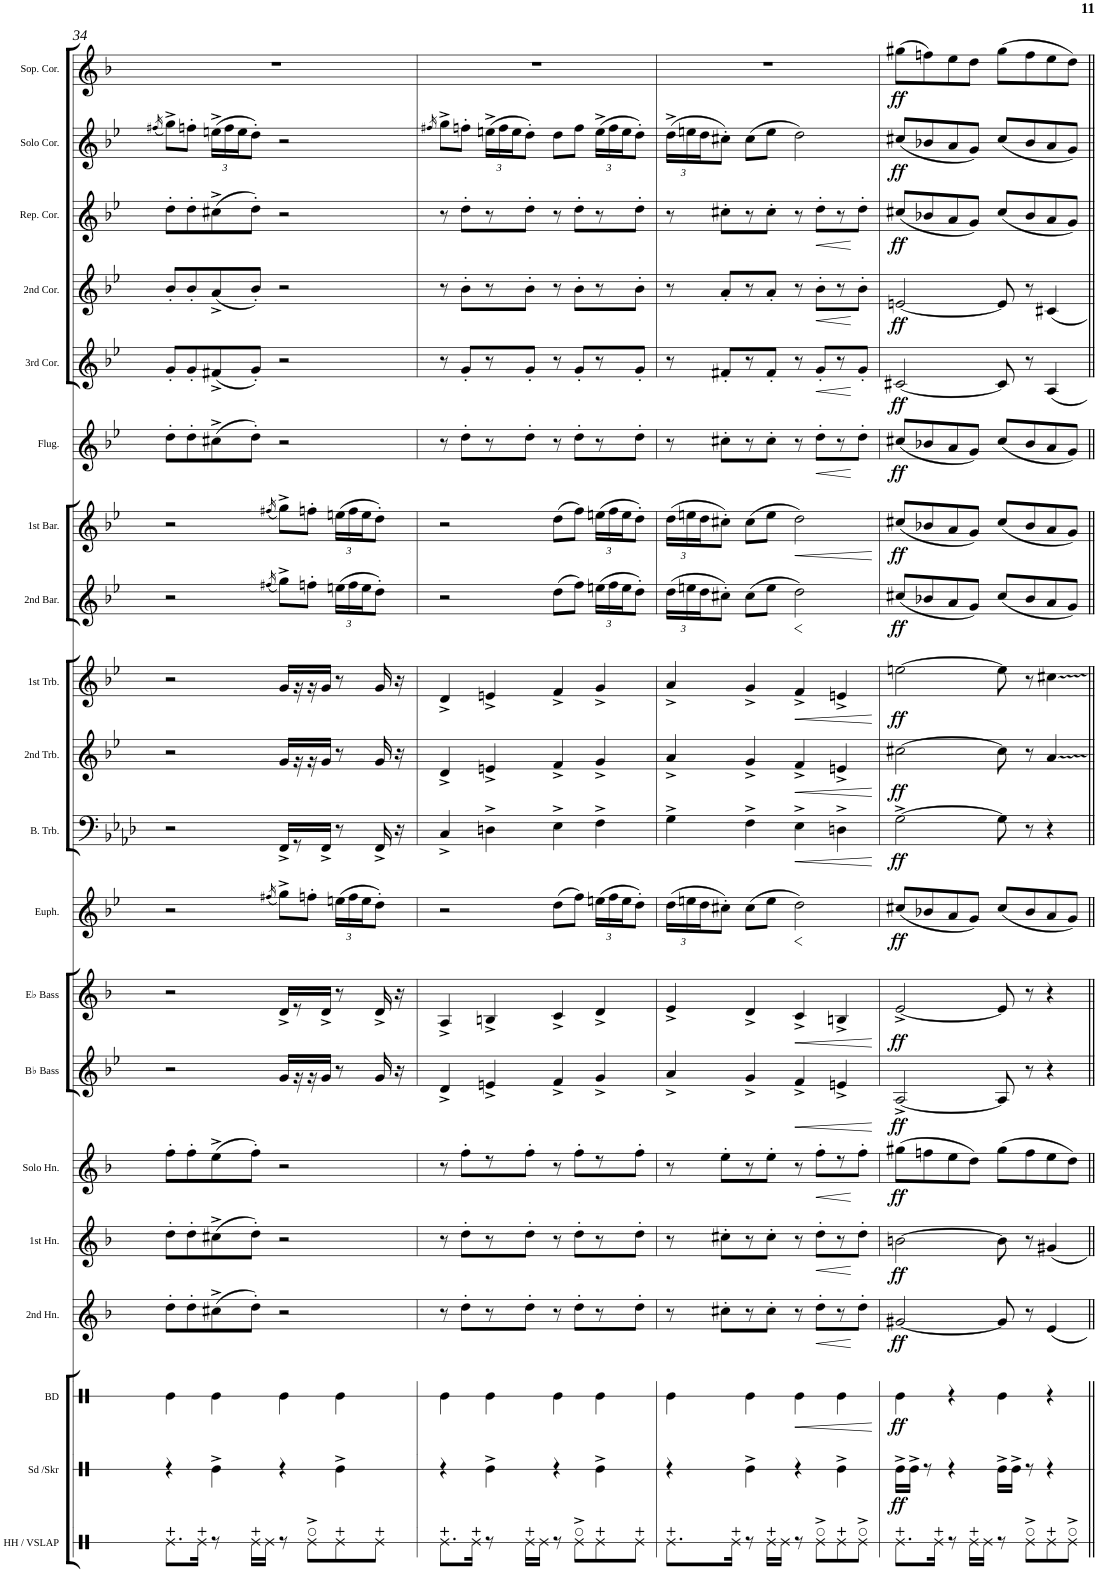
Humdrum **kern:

**kern	**kern	**dynam	**kern	**dynam	**kern	**dynam	**kern	**dynam	**kern	**dynam	**kern	**dynam	**kern	**dynam	**kern	**dynam	**kern	**dynam	**kern	**dynam	**kern	**dynam	**kern	**dynam	**kern	**dynam	**kern	**dynam	**kern	**dynam	**kern	**dynam	**kern	**dynam	**kern	**dynam	**kern	**dynam
*part20	*part19	*part19	*part18	*part18	*part17	*part17	*part16	*part16	*part15	*part15	*part14	*part14	*part13	*part13	*part12	*part12	*part11	*part11	*part10	*part10	*part9	*part9	*part8	*part8	*part7	*part7	*part6	*part6	*part5	*part5	*part4	*part4	*part3	*part3	*part2	*part2	*part1	*part1
*staff20	*staff19	*staff19	*staff18	*staff18	*staff17	*staff17	*staff16	*staff16	*staff15	*staff15	*staff14	*staff14	*staff13	*staff13	*staff12	*staff12	*staff11	*staff11	*staff10	*staff10	*staff9	*staff9	*staff8	*staff8	*staff7	*staff7	*staff6	*staff6	*staff5	*staff5	*staff4	*staff4	*staff3	*staff3	*staff2	*staff2	*staff1	*staff1
*I"Hi-Hat Cymbal / Vibraslap	*I"Snare Drum / Shaker	*	*I"Bass Drum	*	*I"2nd Horn	*	*I"1st Horn	*	*I"Solo Horn	*	*I"Bb Bass	*	*I"Eb Bass	*	*I"Euphonium	*	*I"Bass Trombone	*	*I"2nd Trombone	*	*I"1st Trombone	*	*I"2nd Baritone	*	*I"1st Baritone	*	*I"Flugelhorn	*	*I"3rd Cornet	*	*I"2nd Cornet	*	*I"Repiano Cornet	*	*I"Solo Cornet	*	*I"Soprano Cornet	*
*I'HH / VSLAP	*I'Sd /Skr	*	*I'BD	*	*I'2nd Hn.	*	*I'1st Hn.	*	*I'Solo Hn.	*	*I'Bb Bass	*	*I'Eb Bass	*	*I'Euph.	*	*I'B. Trb.	*	*I'2nd Trb.	*	*I'1st Trb.	*	*I'2nd Bar.	*	*I'1st Bar.	*	*I'Flug.	*	*I'3rd Cor.	*	*I'2nd Cor.	*	*I'Rep. Cor.	*	*I'Solo Cor.	*	*I'Sop. Cor.	*
!!LO:PB:g=z
*clefX	*clefX	*	*clefX	*	*clefG2	*	*clefG2	*	*clefG2	*	*clefG2	*	*clefG2	*	*clefG2	*	*clefF4	*	*clefG2	*	*clefG2	*	*clefG2	*	*clefG2	*	*clefG2	*	*clefG2	*	*clefG2	*	*clefG2	*	*clefG2	*	*clefG2	*
*	*	*	*	*	*Trd5c9	*	*Trd5c9	*	*Trd5c9	*	*Trd15c26	*	*Trd12c21	*	*Trd8c14	*	*	*	*Trd8c14	*	*Trd8c14	*	*Trd8c14	*	*Trd8c14	*	*Trd1c2	*	*Trd1c2	*	*Trd1c2	*	*Trd1c2	*	*Trd1c2	*	*Trd-2c-3	*
*k[b-e-a-d-]	*k[b-e-a-d-]	*	*k[b-e-a-d-]	*	*k[b-]	*	*k[b-]	*	*k[b-]	*	*k[b-e-]	*	*k[b-]	*	*k[b-e-]	*	*k[b-e-a-d-]	*	*k[b-e-]	*	*k[b-e-]	*	*k[b-e-]	*	*k[b-e-]	*	*k[b-e-]	*	*k[b-e-]	*	*k[b-e-]	*	*k[b-e-]	*	*k[b-e-]	*	*k[b-]	*
*A-:	*A-:	*	*A-:	*	*F:	*	*F:	*	*F:	*	*B-:	*	*F:	*	*B-:	*	*A-:	*	*B-:	*	*B-:	*	*B-:	*	*B-:	*	*B-:	*	*B-:	*	*B-:	*	*B-:	*	*B-:	*	*F:	*
*M4/4	*M4/4	*	*M4/4	*	*M4/4	*	*M4/4	*	*M4/4	*	*M4/4	*	*M4/4	*	*M4/4	*	*M4/4	*	*M4/4	*	*M4/4	*	*M4/4	*	*M4/4	*	*M4/4	*	*M4/4	*	*M4/4	*	*M4/4	*	*M4/4	*	*M4/4	*
=34	=34	=34	=34	=34	=34	=34	=34	=34	=34	=34	=34	=34	=34	=34	=34	=34	=34	=34	=34	=34	=34	=34	=34	=34	=34	=34	=34	=34	=34	=34	=34	=34	=34	=34	=34	=34	=34	=34
.	.	.	.	.	.	.	.	.	.	.	.	.	.	.	.	.	.	.	.	.	.	.	.	.	.	.	.	.	.	.	.	.	.	.	(<16qff#X/	.	.	.
8.Re\L	4r	.	4Re\	.	8dd'>\L	.	8dd'>\L	.	8ff'>\L	.	2r	.	2r	.	2r	.	2r	.	2r	.	2r	.	2r	.	2r	.	8dd'>\L	.	8g'</L	.	8b-'</L	.	8dd'>\L	.	8gg^>\L)	.	1r	.
.	.	.	.	.	8dd'>\	.	8dd'>\	.	8ff'>\	.	.	.	.	.	.	.	.	.	.	.	.	.	.	.	.	.	8dd'>\	.	8g'</	.	8b-'</	.	8dd'>\	.	8ffn'>\J	.	.	.
16Re\Jk	.	.	.	.	.	.	.	.	.	.	.	.	.	.	.	.	.	.	.	.	.	.	.	.	.	.	.	.	.	.	.	.	.	.	.	.	.	.
*	*	*	*	*	*	*	*	*	*	*	*	*	*	*	*	*	*	*	*	*	*	*	*	*	*	*	*	*	*	*	*	*	*	*	*Xbrackettup	*	*	*
8r	4Re^\	.	4Re\	.	(>8cc#X^>\	.	(>8cc#X^>\	.	(>8ee^>\	.	.	.	.	.	.	.	.	.	.	.	.	.	.	.	.	.	(>8cc#X^>\	.	(<8f#X^</	.	(<8a^</	.	(>8cc#X^>\	.	(>24een^>\LL	.	.	.
.	.	.	.	.	.	.	.	.	.	.	.	.	.	.	.	.	.	.	.	.	.	.	.	.	.	.	.	.	.	.	.	.	.	.	24ff\	.	.	.
.	.	.	.	.	.	.	.	.	.	.	.	.	.	.	.	.	.	.	.	.	.	.	.	.	.	.	.	.	.	.	.	.	.	.	24ee\J	.	.	.
16Re\LL	.	.	.	.	8dd'>\J)	.	8dd'>\J)	.	8ff'>\J)	.	.	.	.	.	.	.	.	.	.	.	.	.	.	.	.	.	8dd'>\J)	.	8g'</J)	.	8b-'</J)	.	8dd'>\J)	.	8dd'>\J)	.	.	.
16Re\JJ	.	.	.	.	.	.	.	.	.	.	.	.	.	.	.	.	.	.	.	.	.	.	.	.	.	.	.	.	.	.	.	.	.	.	.	.	.	.
.	.	.	.	.	.	.	.	.	.	.	.	.	.	.	(<16qff#X/	.	.	.	.	.	.	.	(<16qff#X/	.	(<16qff#X/	.	.	.	.	.	.	.	.	.	.	.	.	.
8r	4r	.	4Re\	.	2r	.	2r	.	2r	.	16g/LL	.	16d^</KL	.	8gg^>\L)	.	16FF^</KL	.	16g/LL	.	16g/LL	.	8gg^>\L)	.	8gg^>\L)	.	2r	.	2r	.	2r	.	2r	.	2r	.	.	.
.	.	.	.	.	.	.	.	.	.	.	16r	.	8r	.	.	.	8r	.	16r	.	16r	.	.	.	.	.	.	.	.	.	.	.	.	.	.	.	.	.
8Re^\L	.	.	.	.	.	.	.	.	.	.	16r	.	.	.	8ffn'>\J	.	.	.	16r	.	16r	.	8ffn'>\J	.	8ffn'>\J	.	.	.	.	.	.	.	.	.	.	.	.	.
.	.	.	.	.	.	.	.	.	.	.	16g/JJ	.	16d^</Jk	.	.	.	16FF^</Jk	.	16g/JJ	.	16g/JJ	.	.	.	.	.	.	.	.	.	.	.	.	.	.	.	.	.
*	*	*	*	*	*	*	*	*	*	*	*	*	*	*	*Xbrackettup	*	*	*	*	*	*	*	*Xbrackettup	*	*Xbrackettup	*	*	*	*	*	*	*	*	*	*	*	*	*
8Re\	4Re^\	.	4Re\	.	.	.	.	.	.	.	8r	.	8r	.	(>24een\LL	.	8r	.	8r	.	8r	.	(>24een\LL	.	(>24een\LL	.	.	.	.	.	.	.	.	.	.	.	.	.
.	.	.	.	.	.	.	.	.	.	.	.	.	.	.	24ff\	.	.	.	.	.	.	.	24ff\	.	24ff\	.	.	.	.	.	.	.	.	.	.	.	.	.
.	.	.	.	.	.	.	.	.	.	.	.	.	.	.	24ee\J	.	.	.	.	.	.	.	24ee\J	.	24ee\J	.	.	.	.	.	.	.	.	.	.	.	.	.
8Re\J	.	.	.	.	.	.	.	.	.	.	16g/	.	16d^</	.	8dd'>\J)	.	16FF^</	.	16g/	.	16g/	.	8dd'>\J)	.	8dd'>\J)	.	.	.	.	.	.	.	.	.	.	.	.	.
.	.	.	.	.	.	.	.	.	.	.	16r	.	16r	.	.	.	16r	.	16r	.	16r	.	.	.	.	.	.	.	.	.	.	.	.	.	.	.	.	.
=35	=35	=35	=35	=35	=35	=35	=35	=35	=35	=35	=35	=35	=35	=35	=35	=35	=35	=35	=35	=35	=35	=35	=35	=35	=35	=35	=35	=35	=35	=35	=35	=35	=35	=35	=35	=35	=35	=35
.	.	.	.	.	.	.	.	.	.	.	.	.	.	.	.	.	.	.	.	.	.	.	.	.	.	.	.	.	.	.	.	.	.	.	16qff#X/	.	.	.
8.Re\L	4r	.	4Re\	.	8r	.	8r	.	8r	.	4d^</	.	4A^</	.	2r	.	4C^</	.	4d^</	.	4d^</	.	2r	.	2r	.	8r	.	8r	.	8r	.	8r	.	8gg^>\L	.	1r	.
.	.	.	.	.	8dd'>\L	.	8dd'>\L	.	8ff'>\L	.	.	.	.	.	.	.	.	.	.	.	.	.	.	.	.	.	8dd'>\L	.	8g'</L	.	8b-'>\L	.	8dd'>\L	.	8ffn'>\J	.	.	.
16Re\Jk	.	.	.	.	.	.	.	.	.	.	.	.	.	.	.	.	.	.	.	.	.	.	.	.	.	.	.	.	.	.	.	.	.	.	.	.	.	.
8r	4Re^\	.	4Re\	.	8r	.	8r	.	8r	.	4en^</	.	4Bn^</	.	.	.	4Dn^>\	.	4en^</	.	4en^</	.	.	.	.	.	8r	.	8r	.	8r	.	8r	.	(>24een^>\LL	.	.	.
.	.	.	.	.	.	.	.	.	.	.	.	.	.	.	.	.	.	.	.	.	.	.	.	.	.	.	.	.	.	.	.	.	.	.	24ff\	.	.	.
.	.	.	.	.	.	.	.	.	.	.	.	.	.	.	.	.	.	.	.	.	.	.	.	.	.	.	.	.	.	.	.	.	.	.	24ee\J	.	.	.
16Re\LL	.	.	.	.	8dd'>\J	.	8dd'>\J	.	8ff'>\J	.	.	.	.	.	.	.	.	.	.	.	.	.	.	.	.	.	8dd'>\J	.	8g'</J	.	8b-'>\J	.	8dd'>\J	.	8dd'>\J)	.	.	.
16Re\JJ	.	.	.	.	.	.	.	.	.	.	.	.	.	.	.	.	.	.	.	.	.	.	.	.	.	.	.	.	.	.	.	.	.	.	.	.	.	.
8r	4r	.	4Re\	.	8r	.	8r	.	8r	.	4f^</	.	4c^</	.	(>8dd\L	.	4E-^>\	.	4f^</	.	4f^</	.	(>8dd\L	.	(>8dd\L	.	8r	.	8r	.	8r	.	8r	.	8dd\L	.	.	.
8Re^\L	.	.	.	.	8dd'>\L	.	8dd'>\L	.	8ff'>\L	.	.	.	.	.	8ff\J)	.	.	.	.	.	.	.	8ff\J)	.	8ff\J)	.	8dd'>\L	.	8g'</L	.	8b-'>\L	.	8dd'>\L	.	8ff\J	.	.	.
8Re\	4Re^\	.	4Re\	.	8r	.	8r	.	8r	.	4g^</	.	4d^</	.	(>24een\LL	.	4F^>\	.	4g^</	.	4g^</	.	(>24een\LL	.	(>24een\LL	.	8r	.	8r	.	8r	.	8r	.	(>24ee^>\LL	.	.	.
.	.	.	.	.	.	.	.	.	.	.	.	.	.	.	24ff\	.	.	.	.	.	.	.	24ff\	.	24ff\	.	.	.	.	.	.	.	.	.	24ff\	.	.	.
.	.	.	.	.	.	.	.	.	.	.	.	.	.	.	24ee\J	.	.	.	.	.	.	.	24ee\J	.	24ee\J	.	.	.	.	.	.	.	.	.	24ee\J	.	.	.
8Re\J	.	.	.	.	8dd'>\J	.	8dd'>\J	.	8ff'>\J	.	.	.	.	.	8dd'>\J)	.	.	.	.	.	.	.	8dd'>\J)	.	8dd'>\J)	.	8dd'>\J	.	8g'</J	.	8b-'>\J	.	8dd'>\J	.	8dd'>\J)	.	.	.
=36	=36	=36	=36	=36	=36	=36	=36	=36	=36	=36	=36	=36	=36	=36	=36	=36	=36	=36	=36	=36	=36	=36	=36	=36	=36	=36	=36	=36	=36	=36	=36	=36	=36	=36	=36	=36	=36	=36
8.Re\L	4r	.	4Re\	.	8r	.	8r	.	8r	.	4a^</	.	4e^</	.	(>24dd\LL	.	4G^>\	.	4a^</	.	4a^</	.	(>24dd\LL	.	(>24dd\LL	.	8r	.	8r	.	8r	.	8r	.	(>24dd^>\LL	.	1r	.
.	.	.	.	.	.	.	.	.	.	.	.	.	.	.	24een\	.	.	.	.	.	.	.	24een\	.	24een\	.	.	.	.	.	.	.	.	.	24een\	.	.	.
.	.	.	.	.	.	.	.	.	.	.	.	.	.	.	24dd\J	.	.	.	.	.	.	.	24dd\J	.	24dd\J	.	.	.	.	.	.	.	.	.	24dd\J	.	.	.
.	.	.	.	.	8cc#X'>\L	.	8cc#X'>\L	.	8ee'>\L	.	.	.	.	.	8cc#X'>\J)	.	.	.	.	.	.	.	8cc#X'>\J)	.	8cc#X'>\J)	.	8cc#X'>\L	.	8f#X'</L	.	8a'</L	.	8cc#X'>\L	.	8cc#X'>\J)	.	.	.
16Re\Jk	.	.	.	.	.	.	.	.	.	.	.	.	.	.	.	.	.	.	.	.	.	.	.	.	.	.	.	.	.	.	.	.	.	.	.	.	.	.
8r	4Re^\	.	4Re\	.	8r	.	8r	.	8r	.	4g^</	.	4d^</	.	(>8cc#\L	.	4F^>\	.	4g^</	.	4g^</	.	(>8cc#\L	.	(>8cc#\L	.	8r	.	8r	.	8r	.	8r	.	(>8cc#\L	.	.	.
16Re\LL	.	.	.	.	8cc#'>\J	.	8cc#'>\J	.	8ee'>\J	.	.	.	.	.	8ee\J	.	.	.	.	.	.	.	8ee\J	.	8ee\J	.	8cc#'>\J	.	8f#'</J	.	8a'</J	.	8cc#'>\J	.	8ee\J	.	.	.
16Re\JJ	.	.	.	.	.	.	.	.	.	.	.	.	.	.	.	.	.	.	.	.	.	.	.	.	.	.	.	.	.	.	.	.	.	.	.	.	.	.
!	!	!	!	!LO:HP:b	!	!	!	!	!	!	!	!	!	!	!	!	!	!LO:HP:b	!	!LO:HP:b	!	!LO:HP:b	!	!	!	!LO:HP:b	!	!	!	!	!	!	!	!	!	!	!	!
8r	4r	.	4Re\	<	8r	.	8r	.	8r	.	4f^</	.	4c^</	.	2dd\)	.	4E-^>\	<	4f^</	<	4f^</	<	2dd\)	.	2dd\)	<	8r	.	8r	.	8r	.	8r	.	2dd\)	.	.	.
!	!	!	!	!	!	!LO:HP:b	!	!LO:HP:b	!	!LO:HP:b	!	!	!	!	!	!	!	!	!	!	!	!	!	!	!	!	!	!LO:HP:b	!	!LO:HP:b	!	!LO:HP:b	!	!LO:HP:b	!	!	!	!
8Re^\L	.	.	.	.	8dd'>\L	<	8dd'>\L	<	8ff'>\L	<	.	.	.	.	.	.	.	.	.	.	.	.	.	.	.	.	8dd'>\L	<	8g'</L	<	8b-'>\L	<	8dd'>\L	<	.	.	.	.
8Re\	4Re^\	.	4Re\	.	8r	.	8r	.	8r	.	4en^</	.	4Bn^</	.	.	.	4Dn^>\	.	4en^</	.	4en^</	.	.	.	.	.	8r	.	8r	.	8r	.	8r	.	.	.	.	.
8Re^\J	.	.	.	.	8dd'>\J	[	8dd'>\J	[	8ff'>\J	[	.	.	.	.	.	.	.	.	.	.	.	.	.	.	.	.	8dd'>\J	[	8g'</J	[	8b-'>\J	[	8dd'>\J	[	.	.	.	.
.	.	.	.	[	.	.	.	.	.	.	.	.	.	.	.	.	.	[	.	[	.	[	.	.	.	[	.	.	.	.	.	.	.	.	.	.	.	.
=37	=37	=37	=37	=37	=37	=37	=37	=37	=37	=37	=37	=37	=37	=37	=37	=37	=37	=37	=37	=37	=37	=37	=37	=37	=37	=37	=37	=37	=37	=37	=37	=37	=37	=37	=37	=37	=37	=37
!	!	!LO:DY:b	!	!LO:DY:b	!	!LO:DY:b	!	!LO:DY:b	!	!LO:DY:b	!	!LO:DY:b	!	!LO:DY:b	!	!LO:DY:b	!	!LO:DY:b	!	!LO:DY:b	!	!LO:DY:b	!	!LO:DY:b	!	!LO:DY:b	!	!LO:DY:b	!	!LO:DY:b	!	!LO:DY:b	!	!LO:DY:b	!	!LO:DY:b	!	!LO:DY:b
8.Re\L	16Re^\LL	ff	4Re\	ff	[2g#X/	ff	[2bn\	ff	(>8gg#X\L	ff	[2A^</	ff	[2e^</	ff	(<8cc#X/L	ff	[2G^>\	ff	[2cc#X\	ff	[2een\	ff	(<8cc#X/L	ff	(<8cc#X/L	ff	(<8cc#X/L	ff	[2c#X/	ff	[2en/	ff	(<8cc#X/L	ff	(<8cc#X/L	ff	(>8gg#X\L	ff
.	16Re^\JJ	.	.	.	.	.	.	.	.	.	.	.	.	.	.	.	.	.	.	.	.	.	.	.	.	.	.	.	.	.	.	.	.	.	.	.	.	.
.	8r	.	.	.	.	.	.	.	8ffn\	.	.	.	.	.	8b-X/	.	.	.	.	.	.	.	8b-X/	.	8b-X/	.	8b-X/	.	.	.	.	.	8b-X/	.	8b-X/	.	8ffn\)	.
16Re\Jk	.	.	.	.	.	.	.	.	.	.	.	.	.	.	.	.	.	.	.	.	.	.	.	.	.	.	.	.	.	.	.	.	.	.	.	.	.	.
8r	4r	.	4r	.	.	.	.	.	8ee\	.	.	.	.	.	8a/	.	.	.	.	.	.	.	8a/	.	8a/	.	8a/	.	.	.	.	.	8a/	.	8a/	.	8ee\	.
16Re\LL	.	.	.	.	.	.	.	.	8dd\J)	.	.	.	.	.	8g/J)	.	.	.	.	.	.	.	8g/J)	.	8g/J)	.	8g/J)	.	.	.	.	.	8g/J)	.	8g/J)	.	8dd\J	.
16Re\JJ	.	.	.	.	.	.	.	.	.	.	.	.	.	.	.	.	.	.	.	.	.	.	.	.	.	.	.	.	.	.	.	.	.	.	.	.	.	.
8r	16Re^\LL	.	4Re\	.	8g#/]	.	8b\]	.	(>8gg#\L	.	8A/]	.	8e/]	.	(<8cc#/L	.	8G\]	.	8cc#\]	.	8ee\]	.	(<8cc#/L	.	(<8cc#/L	.	(<8cc#/L	.	8c#/]	.	8e/]	.	(<8cc#/L	.	(<8cc#/L	.	(>8gg#\L	.
.	16Re^\JJ	.	.	.	.	.	.	.	.	.	.	.	.	.	.	.	.	.	.	.	.	.	.	.	.	.	.	.	.	.	.	.	.	.	.	.	.	.
8Re^\L	8r	.	.	.	8r	.	8r	.	8ff\	.	8r	.	8r	.	8b-/	.	8r	.	8r	.	8r	.	8b-/	.	8b-/	.	8b-/	.	8r	.	8r	.	8b-/	.	8b-/	.	8ff\	.
8Re\	4r	.	4r	.	4e/	.	4g#X/	.	8ee\	.	4r	.	4r	.	8a/	.	4r	.	4a/	.	4cc#X\	.	8a/	.	8a/	.	8a/	.	4A/	.	4c#X/	.	8a/	.	8a/	.	8ee\	.
8Re^\J	.	.	.	.	.	.	.	.	8dd\J)	.	.	.	.	.	8g/J)	.	.	.	.	.	.	.	8g/J)	.	8g/J)	.	8g/J)	.	.	.	.	.	8g/J)	.	8g/J)	.	8dd\J)	.
=||	=||	=||	=||	=||	=||	=||	=||	=||	=||	=||	=||	=||	=||	=||	=||	=||	=||	=||	=||	=||	=||	=||	=||	=||	=||	=||	=||	=||	=||	=||	=||	=||	=||	=||	=||	=||	=||	=||
*-	*-	*-	*-	*-	*-	*-	*-	*-	*-	*-	*-	*-	*-	*-	*-	*-	*-	*-	*-	*-	*-	*-	*-	*-	*-	*-	*-	*-	*-	*-	*-	*-	*-	*-	*-	*-	*-	*-
